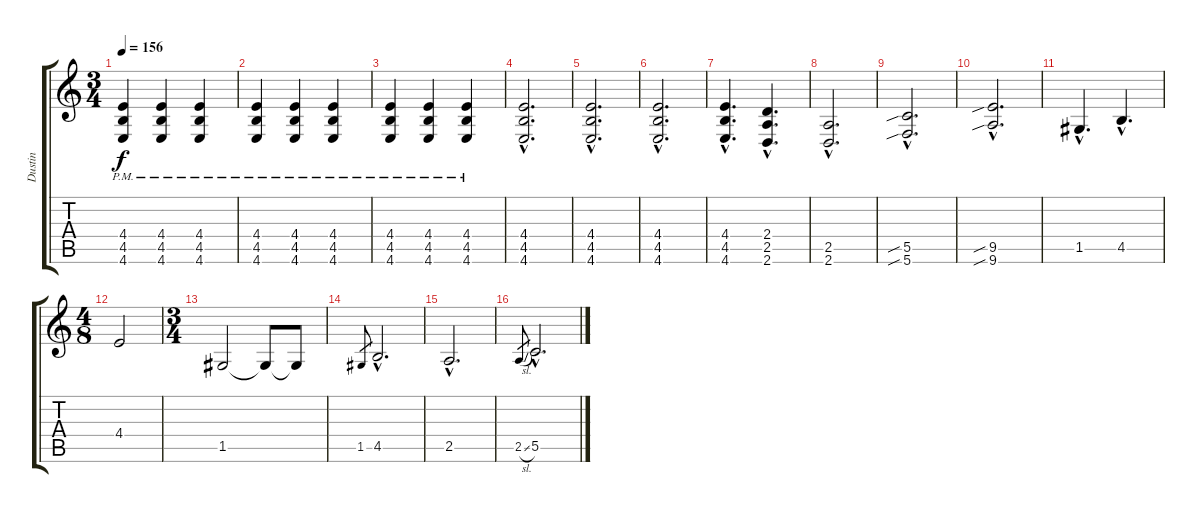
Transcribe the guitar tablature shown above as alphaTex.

\track ("Dustin" "Dustin") {instrument distortionguitar}
\staff {score tabs}
\tuning (D4 A3 F3 C3 G2 C2) {hide}
\ts (3 4)
\tempo 156
\clef g2
\ks c
(4.4{pm} 4.5{pm} 4.6{pm}).4{dy f} (4.4{pm} 4.5{pm} 4.6{pm}).4 (4.4{pm} 4.5{pm} 4.6{pm}).4 |
(4.4{pm} 4.5{pm} 4.6{pm}).4 (4.4{pm} 4.5{pm} 4.6{pm}).4 (4.4{pm} 4.5{pm} 4.6{pm}).4 |
(4.4{pm} 4.5{pm} 4.6{pm}).4 (4.4{pm} 4.5{pm} 4.6{pm}).4 (4.4{pm} 4.5{pm} 4.6{pm}).4 |
(4.4{hac} 4.5{hac} 4.6{hac}).2{d} |
(4.4{hac} 4.5{hac} 4.6{hac}).2{d} |
(4.4{hac} 4.5{hac} 4.6{hac}).2{d} |
(4.4{hac} 4.5{hac} 4.6{hac}).4{d} (2.4{hac} 2.5{hac} 2.6{hac}).4{d} |
(2.5{hac} 2.6{hac}).2{d} |
(5.5{sib hac} 5.6{sib hac}).2{d} |
(9.5{sib hac} 9.6{sib hac}).2{d} |
1.5{hac}.4{d} 4.5{hac}.4{d} |
\ts (4 8)
4.4.2 |
\ts (3 4)
1.5.2 1.5{t}.8 1.5{t}.8 |
1.5.8{gr} 4.5{hac}.2{d} |
2.5{hac}.2{d} |
2.5{sl}.8{gr} 5.5{hac}.2{d}
